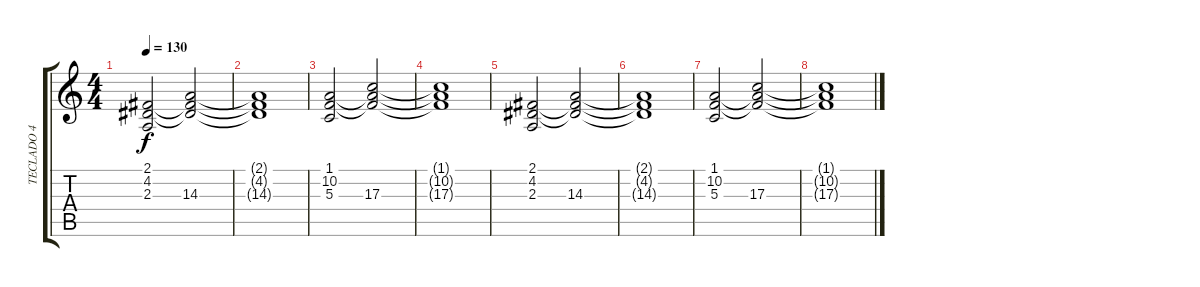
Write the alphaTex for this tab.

\track ("TECLADO 4" "TECLADO 4") {instrument choiraahs}
\staff {score tabs}
\tuning (E4 B3 G3 D3 A2 E2) {hide}
\ts (4 4)
\tempo 130
\clef g2
\ks c
(2.1 4.2 2.3).2{dy f} (2.1{t} 4.2{t} 14.3).2 |
(2.1{t} 4.2{t} 14.3{t}).1 |
(1.1 10.2 5.3).2 (1.1{t} 10.2{t} 17.3).2 |
(1.1{t} 10.2{t} 17.3{t}).1 |
(2.1 4.2 2.3).2 (2.1{t} 4.2{t} 14.3).2 |
(2.1{t} 4.2{t} 14.3{t}).1 |
(1.1 10.2 5.3).2 (1.1{t} 10.2{t} 17.3).2 |
(1.1{t} 10.2{t} 17.3{t}).1
